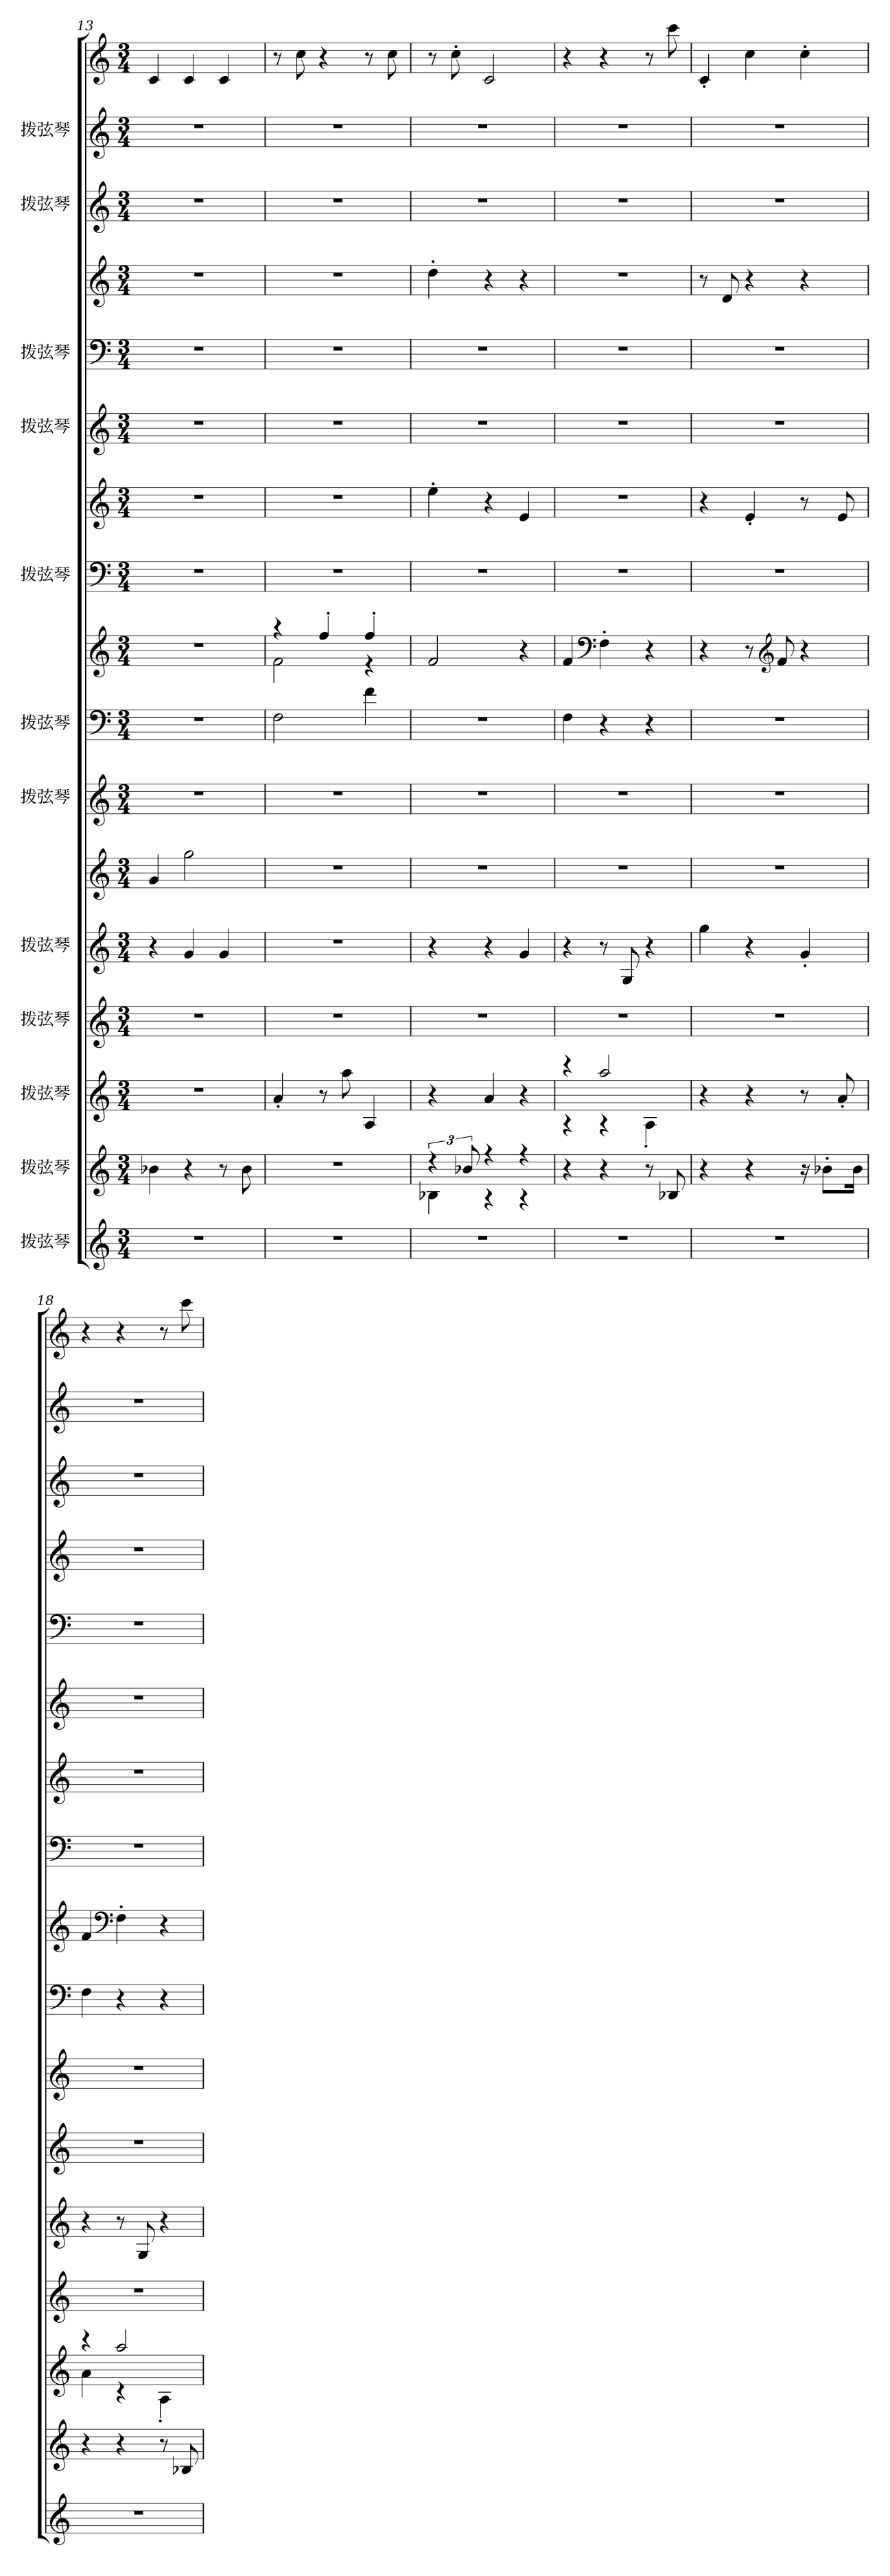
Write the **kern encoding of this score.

**kern	**kern	**kern	**kern	**kern	**kern	**kern	**kern	**kern	**kern	**kern	**kern	**kern	**kern	**kern	**kern	**kern
*part12	*part11	*part10	*part9	*part8	*part8	*part7	*part6	*part6	*part5	*part5	*part4	*part3	*part3	*part2	*part1	*part1
*staff17	*staff16	*staff15	*staff14	*staff13	*staff12	*staff11	*staff10	*staff9	*staff8	*staff7	*staff6	*staff5	*staff4	*staff3	*staff2	*staff1
*I"拨弦琴	*I"拨弦琴	*I"拨弦琴	*I"拨弦琴	*I"拨弦琴	*	*I"拨弦琴	*I"拨弦琴	*	*I"拨弦琴	*	*I"拨弦琴	*I"拨弦琴	*	*I"拨弦琴	*I"拨弦琴	*
*clefG2	*clefG2	*clefG2	*clefG2	*clefG2	*clefG2	*clefG2	*clefF4	*clefG2	*clefF4	*clefG2	*clefG2	*clefF4	*clefG2	*clefG2	*clefG2	*clefG2
*k[]	*k[]	*k[]	*k[]	*k[]	*k[]	*k[]	*k[]	*k[]	*k[]	*k[]	*k[]	*k[]	*k[]	*k[]	*k[]	*k[]
*M3/4	*M3/4	*M3/4	*M3/4	*M3/4	*M3/4	*M3/4	*M3/4	*M3/4	*M3/4	*M3/4	*M3/4	*M3/4	*M3/4	*M3/4	*M3/4	*M3/4
=13	=13	=13	=13	=13	=13	=13	=13	=13	=13	=13	=13	=13	=13	=13	=13	=13
2.r	4b-X\	2.r	2.r	4r	4g/	2.r	2.r	2.r	2.r	2.r	2.r	2.r	2.r	2.r	2.r	4c/
.	4r	.	.	4g/	2gg\	.	.	.	.	.	.	.	.	.	.	4c/
.	8r	.	.	4g/	.	.	.	.	.	.	.	.	.	.	.	4c/
.	8b-\	.	.	.	.	.	.	.	.	.	.	.	.	.	.	.
!!LO:PB:g=z
=14	=14	=14	=14	=14	=14	=14	=14	=14	=14	=14	=14	=14	=14	=14	=14	=14
*	*	*	*	*	*	*	*	*^	*	*	*	*	*	*	*	*
2.r	2.r	4a'/	2.r	2.r	2.r	2.r	2F\	4r	2f\	2.r	2.r	2.r	2.r	2.r	2.r	2.r	8r
.	.	.	.	.	.	.	.	.	.	.	.	.	.	.	.	.	8cc\
.	.	8r	.	.	.	.	.	4ff'/	.	.	.	.	.	.	.	.	4r
.	.	8aa\	.	.	.	.	.	.	.	.	.	.	.	.	.	.	.
.	.	4A/	.	.	.	.	4f\	4ff'/	4r	.	.	.	.	.	.	.	8r
.	.	.	.	.	.	.	.	.	.	.	.	.	.	.	.	.	8cc\
*	*	*	*	*	*	*	*	*v	*v	*	*	*	*	*	*	*	*
=15	=15	=15	=15	=15	=15	=15	=15	=15	=15	=15	=15	=15	=15	=15	=15	=15
*	*^	*	*	*	*	*	*	*	*	*	*	*	*	*	*	*
2.r	6r	4B-X\	4r	2.r	4r	2.r	2.r	2.r	2f/	2.r	4ee'\	2.r	2.r	4dd'\	2.r	2.r	8r
.	.	.	.	.	.	.	.	.	.	.	.	.	.	.	.	.	8cc'\
.	12b-X/	.	.	.	.	.	.	.	.	.	.	.	.	.	.	.	.
.	4r	4r	4a/	.	4r	.	.	.	.	.	4r	.	.	4r	.	.	2c/
.	4r	4r	4r	.	4g/	.	.	.	4r	.	4e/	.	.	4r	.	.	.
*	*v	*v	*	*	*	*	*	*	*	*	*	*	*	*	*	*	*
=16	=16	=16	=16	=16	=16	=16	=16	=16	=16	=16	=16	=16	=16	=16	=16	=16
*	*	*^	*	*	*	*	*	*	*	*	*	*	*	*	*	*
2.r	4r	4r	4r	2.r	4r	2.r	2.r	4F\	4f/	2.r	2.r	2.r	2.r	2.r	2.r	2.r	4r
*	*	*	*	*	*	*	*	*	*clefF4	*	*	*	*	*	*	*	*
.	4r	2aa/	4r	.	8r	.	.	4r	4F'\	.	.	.	.	.	.	.	4r
.	.	.	.	.	8G/	.	.	.	.	.	.	.	.	.	.	.	.
.	8r	.	4A'\	.	4r	.	.	4r	4r	.	.	.	.	.	.	.	8r
.	8B-X/	.	.	.	.	.	.	.	.	.	.	.	.	.	.	.	8ccc\
*	*	*v	*v	*	*	*	*	*	*	*	*	*	*	*	*	*	*
=17	=17	=17	=17	=17	=17	=17	=17	=17	=17	=17	=17	=17	=17	=17	=17	=17
2.r	4r	4r	2.r	4gg\	2.r	2.r	2.r	4r	2.r	4r	2.r	2.r	8r	2.r	2.r	4c'/
.	.	.	.	.	.	.	.	.	.	.	.	.	8d/	.	.	.
.	4r	4r	.	4r	.	.	.	8r	.	4e'/	.	.	4r	.	.	4cc\
*	*	*	*	*	*	*	*	*clefG2	*	*	*	*	*	*	*	*
.	.	.	.	.	.	.	.	8f/	.	.	.	.	.	.	.	.
.	16r	8r	.	4g'/	.	.	.	4r	.	8r	.	.	4r	.	.	4cc'\
.	8b-X'\L	.	.	.	.	.	.	.	.	.	.	.	.	.	.	.
.	.	8a'/	.	.	.	.	.	.	.	8e/	.	.	.	.	.	.
.	16b-\Jk	.	.	.	.	.	.	.	.	.	.	.	.	.	.	.
=18	=18	=18	=18	=18	=18	=18	=18	=18	=18	=18	=18	=18	=18	=18	=18	=18
*	*	*^	*	*	*	*	*	*	*	*	*	*	*	*	*	*
2.r	4r	4r	4a\	2.r	4r	2.r	2.r	4F\	4f/	2.r	2.r	2.r	2.r	2.r	2.r	2.r	4r
*	*	*	*	*	*	*	*	*	*clefF4	*	*	*	*	*	*	*	*
.	4r	2aa/	4r	.	8r	.	.	4r	4F'\	.	.	.	.	.	.	.	4r
.	.	.	.	.	8G/	.	.	.	.	.	.	.	.	.	.	.	.
.	8r	.	4A'\	.	4r	.	.	4r	4r	.	.	.	.	.	.	.	8r
.	8B-X/	.	.	.	.	.	.	.	.	.	.	.	.	.	.	.	8ccc\
*	*	*v	*v	*	*	*	*	*	*	*	*	*	*	*	*	*	*
=	=	=	=	=	=	=	=	=	=	=	=	=	=	=	=	=
*-	*-	*-	*-	*-	*-	*-	*-	*-	*-	*-	*-	*-	*-	*-	*-	*-
